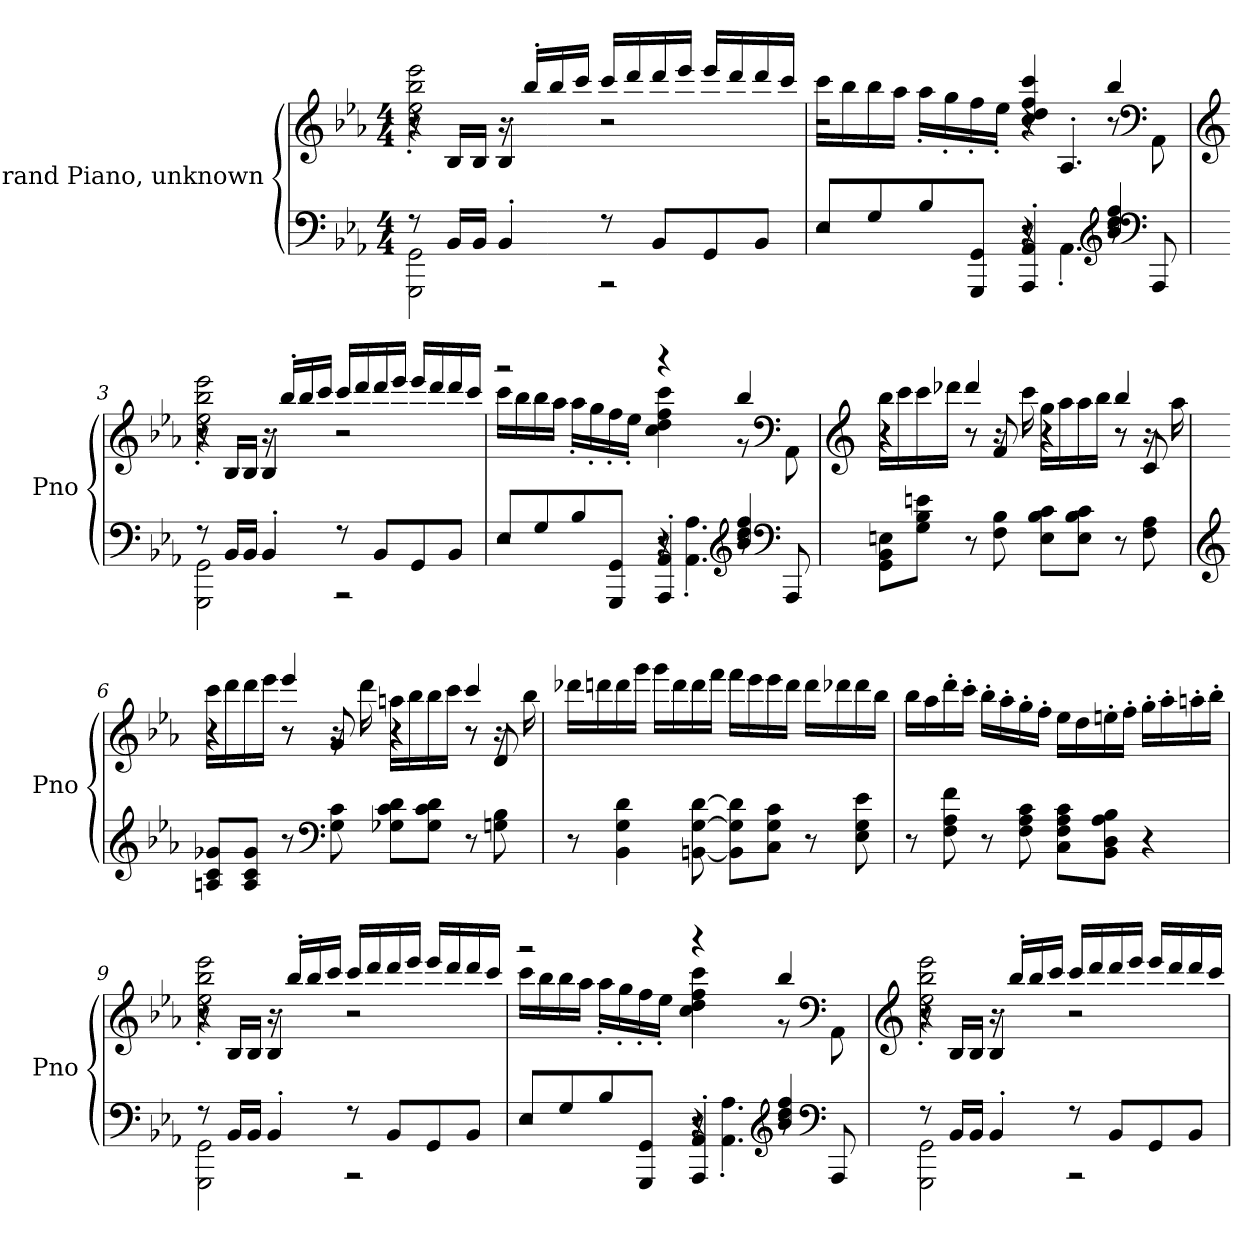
**kern	**kern
*part1	*part1
*staff2	*staff1
*I"Grand Piano, unknown	*
*I'Pno	*
*clefF4	*clefG2
*k[b-e-a-]	*k[b-e-a-]
*M4/4	*M4/4
*MM120	*MM120
=1	=1
*^	*^
*	*	*	*^
8r	2GGG\ 2GG\	8r	2ee-\' 2bb-\' 2eee-\'	4r
16BB-/LL	.	16B-/LL	.	.
16BB-/JJ	.	16B-/JJ	.	.
4BB-'/	.	16r	.	4B-'/
.	.	16bb-'/LL	.	.
.	.	16bb-/	.	.
.	.	16ccc/JJ	.	.
8r	2r	16ccc/LL	2r	2r
.	.	16ddd/	.	.
8BB-/L	.	16ddd/	.	.
.	.	16eee-/JJ	.	.
8GG/	.	16eee-/LL	.	.
.	.	16ddd/	.	.
8BB-/J	.	16ddd/	.	.
.	.	16ccc/JJ	.	.
=2	=2	=2	=2	=2
*	*^	*	*	*
2r	2r	8E-/L	2r	16ccc\LL	2r
.	.	.	.	16bb-\	.
.	.	8G/	.	16bb-\	.
.	.	.	.	16aa-\JJ	.
.	.	8B-/	.	16aa-'\LL	.
.	.	.	.	16gg'\	.
.	.	8GGG/ 8GG/J	.	16ff'\	.
.	.	.	.	16ee-'\JJ	.
4r	8r	4AAA-/' 4AA-/'	4cc/ 4dd/ 4ff/ 4ccc/	4r	8r
.	4.AA-'\	.	.	.	4.A-'/
*clefG2	*	*	*	*	*
4b-/ 4dd/ 4ff/	.	8r	4bb-/	8r	.
*clefF4	*	*	*clefF4	*	*
.	.	8AAA-/	.	8AA-\	.
*v	*v	*v	*	*	*
!!LO:LB:g=z	!!	!!
=3	=3	=3	=3
*	*clefG2	*	*
*^	*	*	*
8r	2GGG\ 2GG\	8r	2ee-\' 2bb-\' 2eee-\'	4r
16BB-/LL	.	16B-/LL	.	.
16BB-/JJ	.	16B-/JJ	.	.
4BB-'/	.	16r	.	4B-'/
.	.	16bb-'/LL	.	.
.	.	16bb-/	.	.
.	.	16ccc/JJ	.	.
8r	2r	16ccc/LL	2r	2r
.	.	16ddd/	.	.
8BB-/L	.	16ddd/	.	.
.	.	16eee-/JJ	.	.
8GG/	.	16eee-/LL	.	.
.	.	16ddd/	.	.
8BB-/J	.	16ddd/	.	.
.	.	16ccc/JJ	.	.
*	*	*	*v	*v
=4	=4	=4	=4
*	*^	*	*
2r	2r	8E-/L	2r	16ccc\LL
.	.	.	.	16bb-\
.	.	8G/	.	16bb-\
.	.	.	.	16aa-\JJ
.	.	8B-/	.	16aa-'\LL
.	.	.	.	16gg'\
.	.	8GGG/ 8GG/J	.	16ff'\
.	.	.	.	16ee-'\JJ
4r	8r	4AAA-/' 4AA-/'	4r	4cc\ 4dd\ 4ff\ 4ccc\
.	4.AA-\' 4.A-\'	.	.	.
*clefG2	*	*	*	*
4b-/ 4dd/ 4ff/	.	8r	4bb-/	8r
*clefF4	*	*	*clefF4	*
.	.	8AAA-/	.	8AA-\
*v	*v	*v	*	*
*	*v	*v
!!LO:LB:g=z
=5	=5
*	*clefG2
*	*^
*	*	*^
8GG\ 8BB-\ 8En\L	4r	16bb-\LL	4r
.	.	16ccc\	.
8G\ 8B-\ 8en\J	.	16ccc\	.
.	.	16ddd-X\JJ	.
8r	4ddd-/	8r	8r
8F\ 8B-\	.	16r	8f/
.	.	16ccc\	.
8E\ 8B-\ 8c\L	4r	16gg\LL	4r
.	.	16aa-\	.
8E\ 8B-\ 8c\J	.	16aa-\	.
.	.	16bb-\JJ	.
8r	4bb-/	8r	8r
8F\ 8A-\	.	16r	8c/
.	.	16aa-\	.
=6	=6	=6	=6
*clefG2	*	*	*
8An/ 8c/ 8g-X/L	4r	16ccc\LL	4r
.	.	16ddd\	.
8A/ 8c/ 8g-/J	.	16ddd\	.
.	.	16eee-\JJ	.
8r	4eee-/	8r	8r
*clefF4	*	*	*
8G\ 8c\	.	16r	8g/
.	.	16ddd\	.
8G-X\ 8c\ 8d\L	4r	16aan\LL	4r
.	.	16bb-\	.
8G-\ 8c\ 8d\J	.	16bb-\	.
.	.	16ccc\JJ	.
8r	4ccc/	8r	8r
8Gn\ 8B-\	.	16r	8d/
.	.	16bb-\	.
*	*v	*v	*v
!!LO:LB:g=z
=7	=7
8r	16ddd-X\LL
.	16dddn\
4BB-\ 4G\ 4d\	16ddd\
.	16ggg\JJ
.	16ggg\LL
.	16ddd\
[8BBn\ [8G\ [8d\	16ddd\
.	16fff\JJ
8BB\] 8G\] 8d\]L	16fff\LL
.	16eee-\
8C\ 8G\ 8c\J	16eee-\
.	16ddd\JJ
8r	16ddd\LL
.	16ddd-X\
8E-\ 8G\ 8e-\	16ddd-\
.	16bb-\JJ
=8	=8
8r	16bb-\LL
.	16aa-\
8F\ 8A-\ 8f\	16ddd'\
.	16ccc'\JJ
8r	16bb-'\LL
.	16aa-'\
8F\ 8A-\ 8c\	16gg'\
.	16ff'\JJ
8C\ 8F\ 8A-\ 8c\L	16ee-\LL
.	16dd\
8BB-\ 8D\ 8A-\ 8B-\J	16een'\
.	16ff'\JJ
4r	16gg'\LL
.	16aa-'\
.	16aan'\
.	16bb-'\JJ
!!LO:LB:g=z
=9	=9
*^	*^
*	*	*	*^
8r	2GGG\ 2GG\	8r	2ee-\' 2bb-\' 2eee-\'	4r
16BB-/LL	.	16B-/LL	.	.
16BB-/JJ	.	16B-/JJ	.	.
4BB-'/	.	16r	.	4B-'/
.	.	16bb-'/LL	.	.
.	.	16bb-/	.	.
.	.	16ccc/JJ	.	.
8r	2r	16ccc/LL	2r	2r
.	.	16ddd/	.	.
8BB-/L	.	16ddd/	.	.
.	.	16eee-/JJ	.	.
8GG/	.	16eee-/LL	.	.
.	.	16ddd/	.	.
8BB-/J	.	16ddd/	.	.
.	.	16ccc/JJ	.	.
*	*	*	*v	*v
=10	=10	=10	=10
*	*^	*	*
2r	2r	8E-/L	2r	16ccc\LL
.	.	.	.	16bb-\
.	.	8G/	.	16bb-\
.	.	.	.	16aa-\JJ
.	.	8B-/	.	16aa-'\LL
.	.	.	.	16gg'\
.	.	8GGG/ 8GG/J	.	16ff'\
.	.	.	.	16ee-'\JJ
4r	8r	4AAA-/' 4AA-/'	4r	4cc\ 4dd\ 4ff\ 4ccc\
.	4.AA-\' 4.A-\'	.	.	.
*clefG2	*	*	*	*
4b-/ 4dd/ 4ff/	.	8r	4bb-/	8r
*clefF4	*	*	*clefF4	*
.	.	8AAA-/	.	8AA-\
*v	*v	*v	*	*
*	*v	*v
!!LO:LB:g=z
=11	=11
*	*clefG2
*^	*^
*	*	*	*^
8r	2GGG\ 2GG\	8r	2ee-\' 2bb-\' 2eee-\'	4r
16BB-/LL	.	16B-/LL	.	.
16BB-/JJ	.	16B-/JJ	.	.
4BB-'/	.	16r	.	4B-'/
.	.	16bb-'/LL	.	.
.	.	16bb-/	.	.
.	.	16ccc/JJ	.	.
8r	2r	16ccc/LL	2r	2r
.	.	16ddd/	.	.
8BB-/L	.	16ddd/	.	.
.	.	16eee-/JJ	.	.
8GG/	.	16eee-/LL	.	.
.	.	16ddd/	.	.
8BB-/J	.	16ddd/	.	.
.	.	16ccc/JJ	.	.
*v	*v	*	*	*
*	*v	*v	*v
=	=
*-	*-
